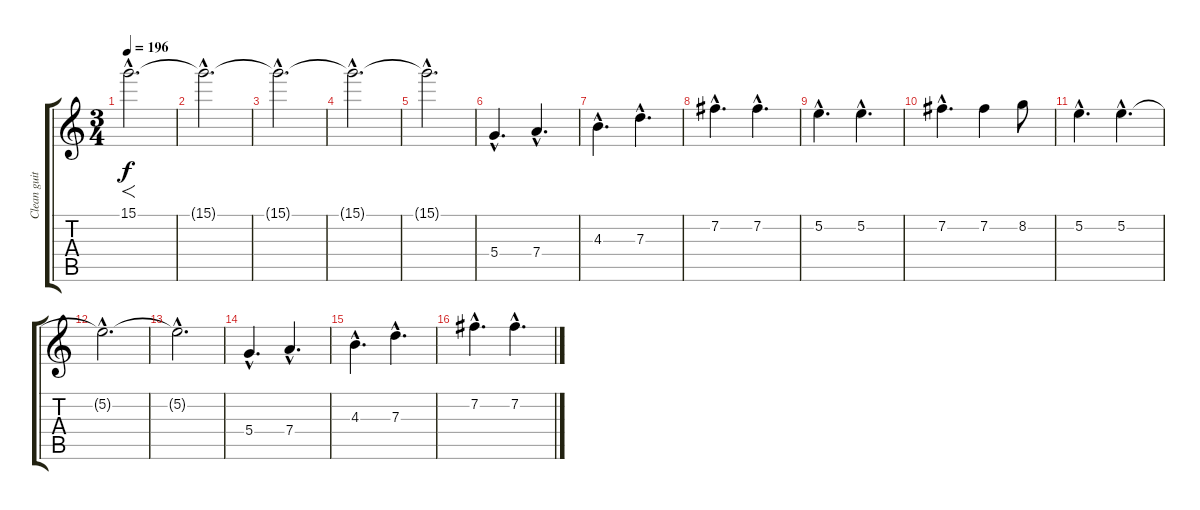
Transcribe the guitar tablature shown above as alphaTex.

\track ("Clean guitar" "Clean guit") {instrument acousticguitarsteel}
\staff {score tabs}
\tuning (E4 B3 G3 D3 A2 E2) {hide}
\ts (3 4)
\tempo 196
\clef g2
\ks c
15.1{hac}.2{f d dy f volume 8 balance 12 instrument overdrivenguitar} |
15.1{hac t}.2{d volume 10} |
15.1{hac t}.2{d volume 12} |
15.1{hac t}.2{d volume 14} |
15.1{hac t}.2{d volume 15} |
5.4{hac}.4{d volume 16 balance 12 instrument overdrivenguitar} 7.4{hac}.4{d} |
4.3{hac}.4{d} 7.3{hac}.4{d} |
7.2{hac}.4{d} 7.2{hac}.4{d} |
5.2{hac}.4{d} 5.2{hac}.4{d} |
7.2{hac}.4{d} 7.2.4 8.2.8 |
5.2{hac}.4{d} 5.2{hac}.4{d} |
5.2{hac t}.2{d} |
5.2{hac t}.2{d} |
5.4{hac}.4{d volume 16 balance 12 instrument overdrivenguitar} 7.4{hac}.4{d} |
4.3{hac}.4{d} 7.3{hac}.4{d} |
7.2{hac}.4{d} 7.2{hac}.4{d}
